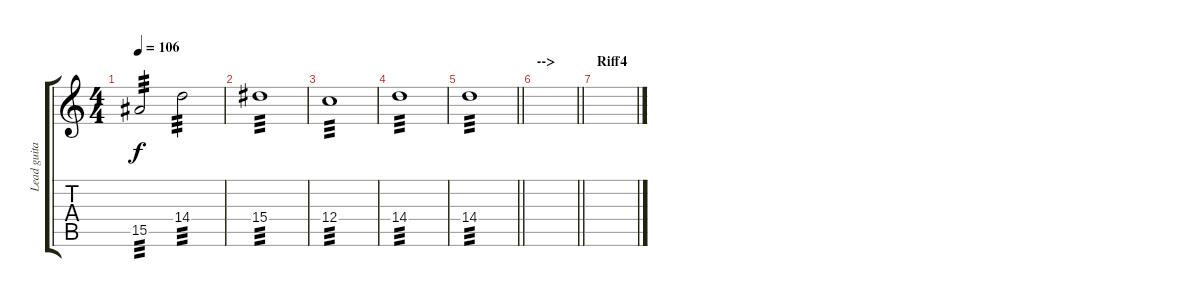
\track ("Lead guitar 2" "Lead guita") {instrument overdrivenguitar}
\staff {score tabs}
\tuning (D4 A3 F3 C3 G2 D2) {hide}
\ts (4 4)
\tempo 106
\clef g2
\ks c
15.5.2{tp 3 dy f} 14.4.2{tp 3} |
15.4.1{tp 3} |
12.4.1{tp 3} |
14.4.1{tp 3} |
\barLineRight lightlight
14.4.1{tp 3} |
\section ("" "-->")
\barLineRight lightlight
|
\section ("" "Riff4")
